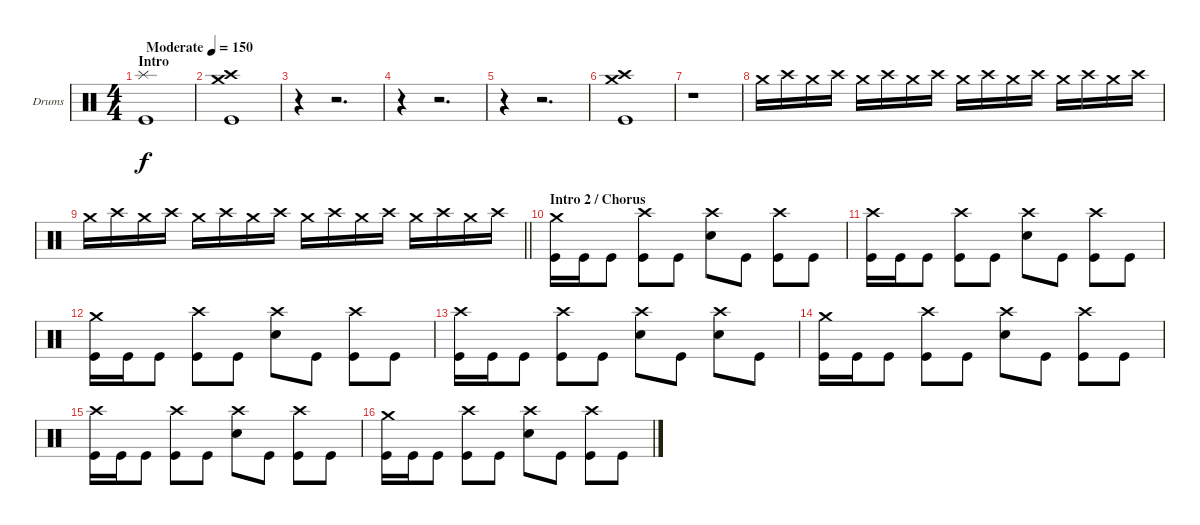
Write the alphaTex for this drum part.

\bracketExtendMode groupsimilarinstruments
\firstSystemTrackNameOrientation horizontal
\otherSystemsTrackNameOrientation horizontal
\track ("Drumkit" "Drums") {solo instrument percussion}
\staff {score}
\articulation defaults
\ts (4 4)
\beaming (8 2 2 2 2)
\section ("" "Intro")
\tempo (150 "Moderate")
\clef neutral
\ks c
("Splash (hit)" "Kick (hit)").1{dy f} |
("Crash high (hit)" "Crash medium (hit)" "Kick (hit)").1 |
r.4 r.2{d} |
r.4 r.2{d} |
r.4 r.2{d} |
("Crash high (hit)" "Crash medium (hit)" "Kick (hit)").1 |
r.1 |
"Crash medium (hit)".16 "Crash high (hit)".16 "Crash medium (hit)".16 "Crash high (hit)".16 "Crash medium (hit)".16 "Crash high (hit)".16 "Crash medium (hit)".16 "Crash high (hit)".16 "Crash medium (hit)".16 "Crash high (hit)".16 "Crash medium (hit)".16 "Crash high (hit)".16 "Crash medium (hit)".16 "Crash high (hit)".16 "Crash medium (hit)".16 "Crash high (hit)".16 |
\barLineRight lightlight "Crash medium (hit)".16 "Crash high (hit)".16 "Crash medium (hit)".16 "Crash high (hit)".16 "Crash medium (hit)".16 "Crash high (hit)".16 "Crash medium (hit)".16 "Crash high (hit)".16 "Crash medium (hit)".16 "Crash high (hit)".16 "Crash medium (hit)".16 "Crash high (hit)".16 "Crash medium (hit)".16 "Crash high (hit)".16 "Crash medium (hit)".16 "Crash high (hit)".16
|
\section ("" "Intro 2 / Chorus")
("Crash medium (hit)" "Kick (hit)").16 "Kick (hit)".16 "Kick (hit)".8 ("Crash high (hit)" "Kick (hit)").8 "Kick (hit)".8 ("Crash high (hit)" "Snare (hit) 2").8 "Kick (hit)".8 ("Crash high (hit)" "Kick (hit)").8 "Kick (hit)".8 |
("Crash high (hit)" "Kick (hit)").16 "Kick (hit)".16 "Kick (hit)".8 ("Crash high (hit)" "Kick (hit)").8 "Kick (hit)".8 ("Crash high (hit)" "Snare (hit) 2").8 "Kick (hit)".8 ("Crash high (hit)" "Kick (hit)").8 "Kick (hit)".8 |
("Crash medium (hit)" "Kick (hit)").16 "Kick (hit)".16 "Kick (hit)".8 ("Crash high (hit)" "Kick (hit)").8 "Kick (hit)".8 ("Crash high (hit)" "Snare (hit) 2").8 "Kick (hit)".8 ("Crash high (hit)" "Kick (hit)").8 "Kick (hit)".8 |
("Crash high (hit)" "Kick (hit)").16 "Kick (hit)".16 "Kick (hit)".8 ("Crash high (hit)" "Kick (hit)").8 "Kick (hit)".8 ("Crash high (hit)" "Snare (hit) 2").8 "Kick (hit)".8 ("Crash high (hit)" "Snare (hit) 2").8 "Kick (hit)".8 |
("Crash medium (hit)" "Kick (hit)").16 "Kick (hit)".16 "Kick (hit)".8 ("Crash high (hit)" "Kick (hit)").8 "Kick (hit)".8 ("Crash high (hit)" "Snare (hit) 2").8 "Kick (hit)".8 ("Crash high (hit)" "Kick (hit)").8 "Kick (hit)".8 |
("Crash high (hit)" "Kick (hit)").16 "Kick (hit)".16 "Kick (hit)".8 ("Crash high (hit)" "Kick (hit)").8 "Kick (hit)".8 ("Crash high (hit)" "Snare (hit) 2").8 "Kick (hit)".8 ("Crash high (hit)" "Kick (hit)").8 "Kick (hit)".8 |
("Crash medium (hit)" "Kick (hit)").16 "Kick (hit)".16 "Kick (hit)".8 ("Crash high (hit)" "Kick (hit)").8 "Kick (hit)".8 ("Crash high (hit)" "Snare (hit) 2").8 "Kick (hit)".8 ("Crash high (hit)" "Kick (hit)").8 "Kick (hit)".8
